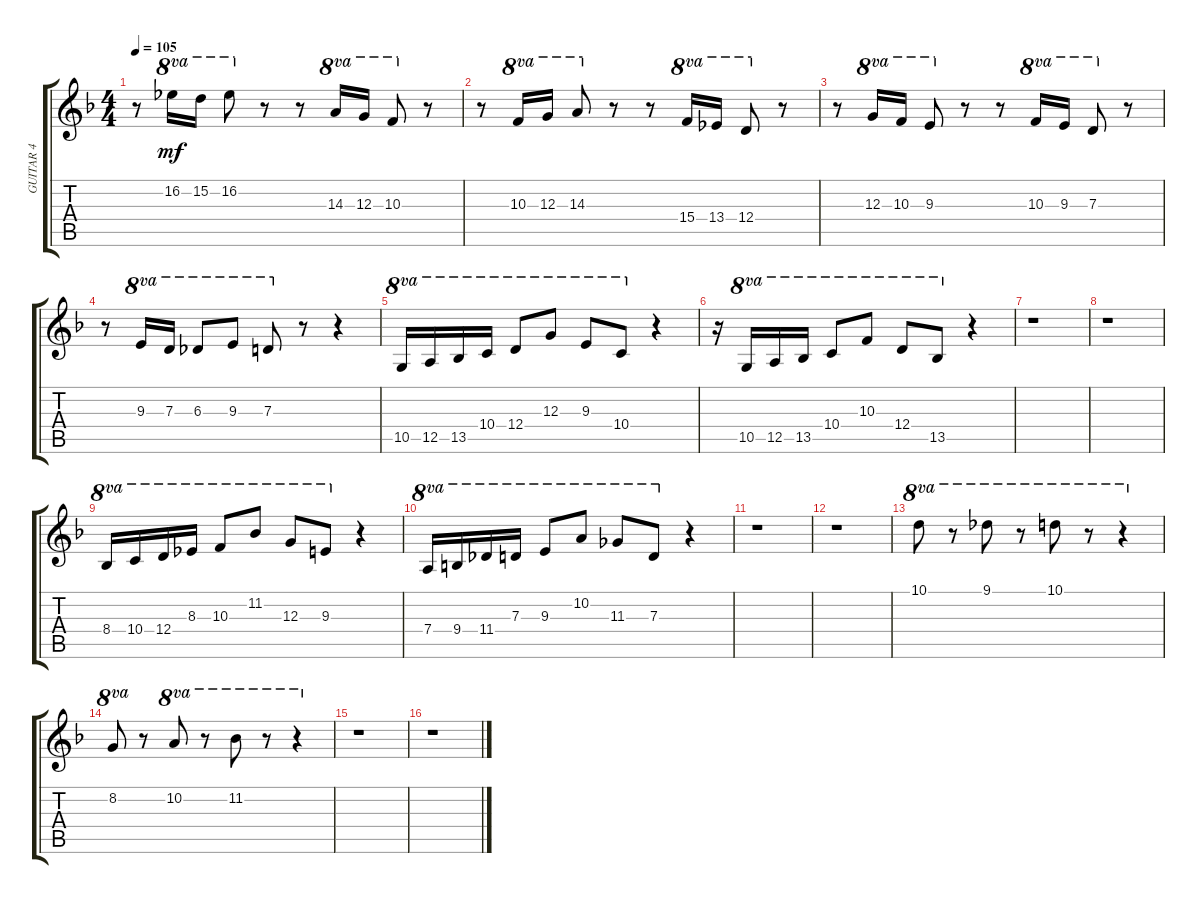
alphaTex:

\track ("GUITAR 4" "GUITAR 4") {instrument overdrivenguitar}
\staff {score tabs}
\tuning (E4 B3 G3 D3 A2 E2) {hide}
\ts (4 4)
\tempo 105
\clef g2
\ks dminor
r.8{dy mf} 16.2.16{ot 8va} 15.2.16{ot 8va} 16.2.8{ot 8va} r.8 r.8 14.3.16{ot 8va} 12.3.16{ot 8va} 10.3.8{ot 8va} r.8 |
r.8 10.3.16{ot 8va} 12.3.16{ot 8va} 14.3.8{ot 8va} r.8 r.8 15.4.16{ot 8va} 13.4.16{ot 8va} 12.4.8{ot 8va} r.8 |
r.8 12.3.16{ot 8va} 10.3.16{ot 8va} 9.3.8{ot 8va} r.8 r.8 10.3.16{ot 8va} 9.3.16{ot 8va} 7.3.8{ot 8va} r.8 |
r.8 9.3.16{ot 8va} 7.3.16{ot 8va} 6.3.8{ot 8va} 9.3.8{ot 8va} 7.3.8{ot 8va} r.8 r.4 |
10.5.16{ot 8va} 12.5.16{ot 8va} 13.5.16{ot 8va} 10.4.16{ot 8va} 12.4.8{ot 8va} 12.3.8{ot 8va} 9.3.8{ot 8va} 10.4.8{ot 8va} r.4 |
r.16 10.5.16{ot 8va} 12.5.16{ot 8va} 13.5.16{ot 8va} 10.4.8{ot 8va} 10.3.8{ot 8va} 12.4.8{ot 8va} 13.5.8{ot 8va} r.4 |
r.1 |
r.1 |
8.4.16{ot 8va} 10.4.16{ot 8va} 12.4.16{ot 8va} 8.3.16{ot 8va} 10.3.8{ot 8va} 11.2.8{ot 8va} 12.3.8{ot 8va} 9.3.8{ot 8va} r.4 |
7.4.16{ot 8va} 9.4.16{ot 8va} 11.4.16{ot 8va} 7.3.16{ot 8va} 9.3.8{ot 8va} 10.2.8{ot 8va} 11.3.8{ot 8va} 7.3.8{ot 8va} r.4 |
r.1 |
r.1 |
10.1.8{ot 8va} r.8{ot 8va} 9.1.8{ot 8va} r.8{ot 8va} 10.1.8{ot 8va} r.8{ot 8va} r.4{ot 8va} |
8.2.8{ot 8va} r.8 10.2.8{ot 8va} r.8{ot 8va} 11.2.8{ot 8va} r.8{ot 8va} r.4{ot 8va} |
r.1 |
r.1
